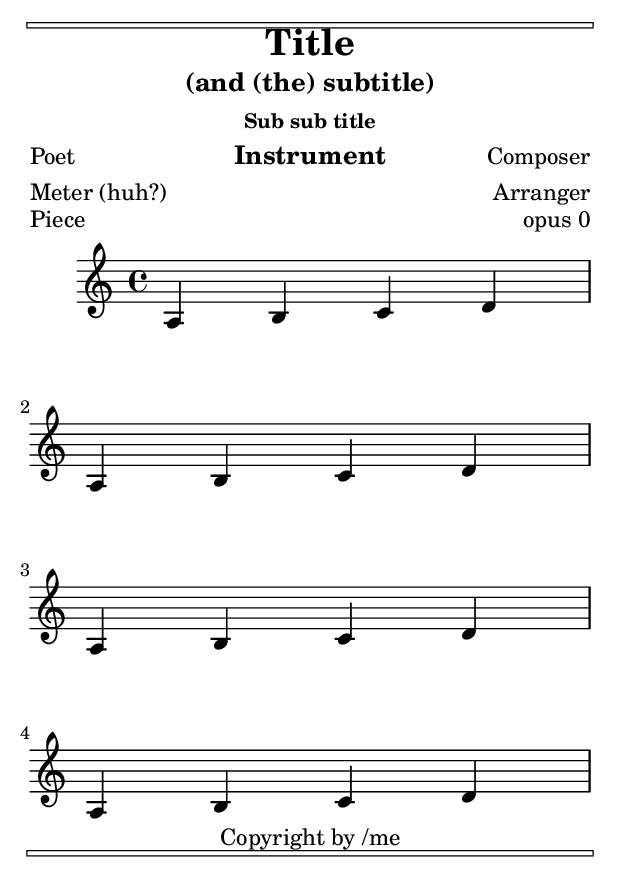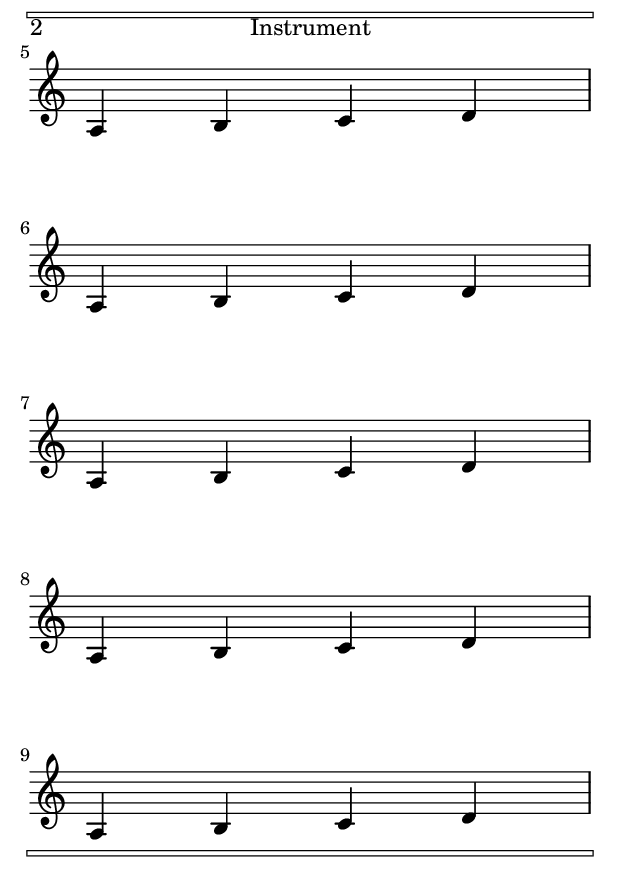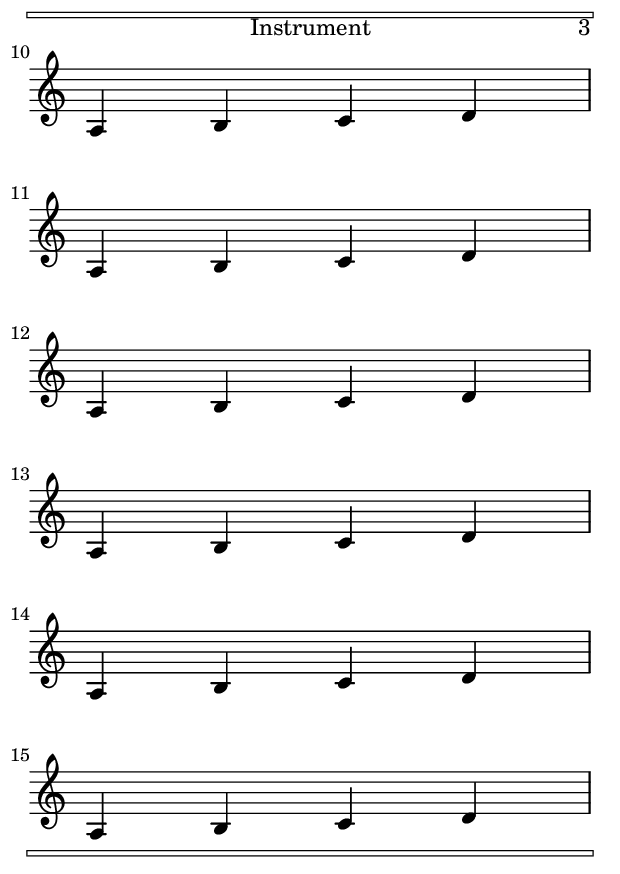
\version "2.11.51"

\header {

  texidoc = "Stress optimal page breaking.  This should look
    nice and even on 4 a6 pages. "

  
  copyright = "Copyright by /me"
  
  title = "Title"
  subtitle = "(and (the) subtitle)"
  subsubtitle = "Sub sub title"
  poet = "Poet"
  composer = "Composer"
  texttranslator = "Text Translator"
  meter = "Meter (huh?)"
  arranger = "Arranger"
  instrument = "Instrument"
  piece = "Piece"
  opus = "opus 0"

  
}

\paper {
  ragged-last-bottom = ##f

  bookTitleMarkup = \markup {
    \override #'(baseline-skip . -3)
    \column {
      \box \fill-line { \teeny " " " " }
      \bookTitleMarkup
    }
  }
  oddHeaderMarkup = \markup \on-the-fly #not-first-page {
    \override #'(baseline-skip . -3)
    \column {
      \box \fill-line { \teeny " " " " }
      \line { \oddHeaderMarkup }
    }
  }
  evenHeaderMarkup = \markup {
    \override #'(baseline-skip . -3)
    \column {
      \box \fill-line { \teeny " " " " }
      \line { \evenHeaderMarkup }
    }
  }
  oddFooterMarkup = \markup {
    \override #'(baseline-skip . -3)
    \column {
	\oddFooterMarkup
	\box \fill-line { \teeny " " " " }
    }
  }
  
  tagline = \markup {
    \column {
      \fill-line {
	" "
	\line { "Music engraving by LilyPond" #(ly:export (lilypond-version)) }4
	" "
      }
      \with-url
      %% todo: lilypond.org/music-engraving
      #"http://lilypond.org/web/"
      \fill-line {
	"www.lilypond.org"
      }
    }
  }
}

#(set-default-paper-size "a6" 'portrait)

\book {    
  \score {
    \new Staff \relative c' {
      %% 19: ideally cramped
      %% Calculating page breaks...[6][11][16]
      %%\repeat unfold 19 { a b c d \break }
      %% 15: test even distribution
      %% Calculating page breaks...[5][9][13]
      \repeat unfold 15 { a b c d \break }
    }
  }
}
